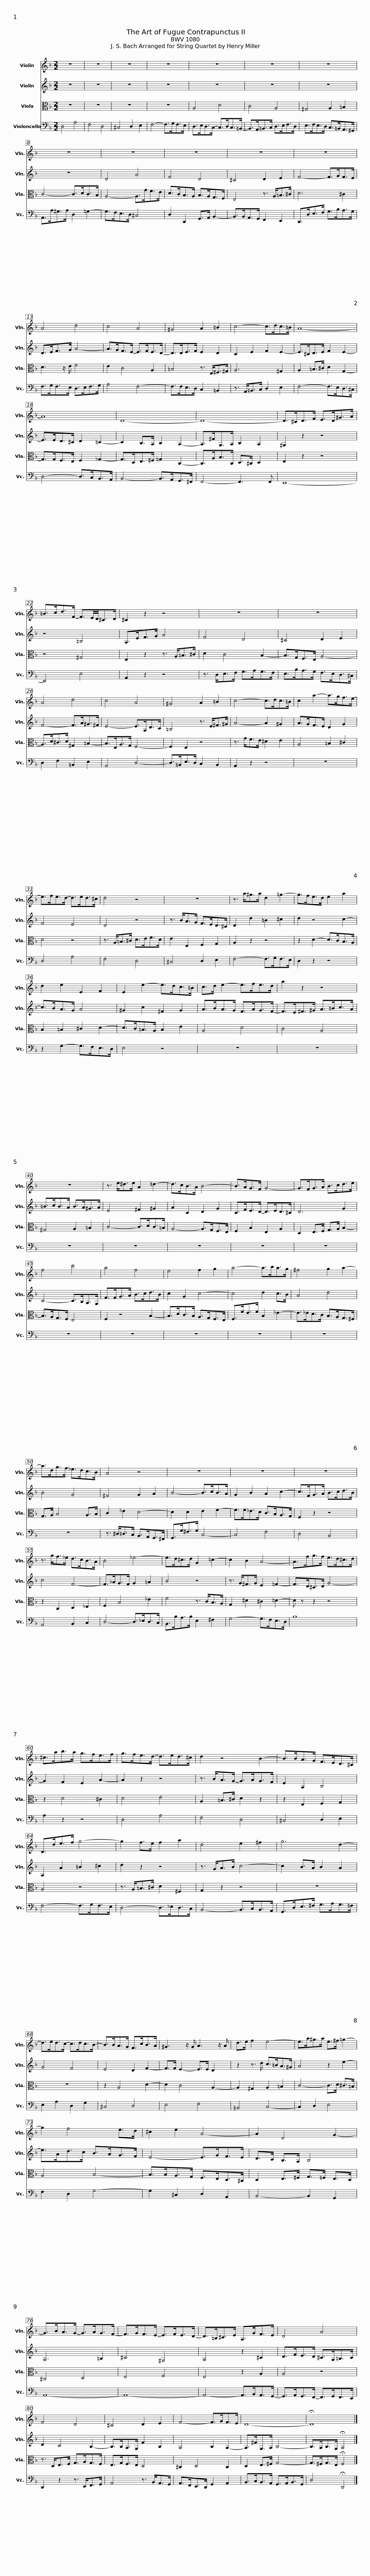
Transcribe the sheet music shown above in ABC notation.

X:1
%%score 1 2 3 4
L:1/8
M:2/2
I:linebreak $
K:F
V:1 treble
V:2 treble
V:3 alto
V:4 bass
V:1
 z8 | z8 | z8 | z8 | z8 | %5
 z8 |$ z8 | z8 | z8 | z8 |$ %10
 z8 | z8 | A4 d4 | c4 A4 |$ ^G4 A2 =B2 | %15
 c4- c>dc>=B | A8- |$ A8 | D8- | D8- |$ %20
 D>^CD>F E>D^G>A | =B>cd>F- F3/2E/4D/4^C>D | ^C2 z2 z4 |$ z8 | z8 | %25
 A4 d4 | c4 A4 |$ ^G4 A2 =B2 | c4- c>dc>=B | c2 a2- a>gf>e- | %30
 e>fe>d- d>ed>^c |$ d4 z4 | z8 | z3/2 a<^ga/ d2 =g2- | g>fe>d e2 a2 |$ %35
 d2 e2 E2 F2 | E2 e2- e>dc>=B | c>d e2- e>fe>d | a2 z2 z4 |$ z8 | %40
 z3/2 e<^de/ A2 =d2- | d>cB>A B4- | B>AG>F G4- |$ G>FG>A B>cd>e | f4 c'4 | %45
 a4 f4 | e4 f2 g2 |$ a4- a>ba>g | ^f4 g2 a2- | a>dg>f _e>dc>B |$ %50
 A4 z4 | z8 | z8 | z8 |$ z3/2 g<f_e/ d>cB>A | %55
 B4 _e4- | e>d^c>d G2 =c2- | c2 B2 A4- |$ A>fg>f e>d^c>d | ^c>ab>a g>fe>f | %60
 g>fe>d- d>ed>^c | d2 z4 B2- |$ B>BA>G F>ED>^C | D>de>f g4- | g2 f>e f2 a2 | %65
 d4 e2 ^f2 |$ g6 d2- | d>ed>c- c>dc>B- | B>BA>G F>cB>A | ^G3 z/ G/ A3 z/ A/ |$ %70
 d>e f2 e4- | e>a^g>a e>^f =g2- | g2 f4 e>d |$ ^c2 e2 A4- | A2 D4 G2- | %75
 G>BA>G- G>AG>F- | F>GF>E- E>FE>D- |$ D>=B,^C>E A,>GF>E | D4 A4 | F4 D4 | %80
 ^C4 D2 E2 |$ F4- F>GF>E | D8- | !fermata!D8 |] %84
V:2
 z8 | z8 | z8 | z8 | z8 | %5
 z8 |$ z8 | z8 | D4 A4 | F4 D4 |$ %10
 ^C4 D2 E2 | F4- F>GF>E | D>EF>G A4- | A>GF>E- E>FE>D- |$ D>DE>F E2 D2 | %15
 C2 E2 F2 E2- | E>^CD>E F2 E2- |$ E>ED>^C D2 =C2- | C2 B,>A, B,2 A,2- | A,>^FG,>A, B,2 A,2 |$ %20
 ^G,2 z2 z4 | z4 =B,4 | A,>EF>G A4 |$ F4 D4 | ^C4 D2 E2 | %25
 F4- F>A^G>^F | E4- E>A,D>C |$ =B,4 z3/2 E<^F^G/ | A4- A2 ^G2 | A>GF>E D2 G2 | %30
 F4 E4 |$ D4 z4 | z3/2 B<AG/ F>ED>^C | D2 d2 =B2 ^c2 | d2 z4 c2- |$ %35
 c>BA>G A4 | ^G2 c2 ^F2 G2 | A>BA>G F>AG>F- | F>E^F>^G A>=Bc>A |$ =B>cB>A B>A^G>A | %40
 E4 ^F2 ^G2 | A2 C2 D2 G2 | C>FE>D- D>ED>^C |$ D6 G2 | C4- C>B,A,>G, | %45
 F>FG>A B>cd>B | c2 G2 c4- |$ c4 d2 c>B | A4 d4 | B4 G4 |$ %50
 ^F4 G2 A2 | B4- B>cB>A | G2 B2 A2 c2- | c>FG>A B>cd>B |$ c4 F4- | %55
 F>_AG>F G2 =A2 | B4 z4 | z3/2 G<^FG/ E2 =F2- |$ F>D^C>D G4- | G2 F2 E2 A2- | %60
 A2 z2 z4 | z3/2 B<AG/- G>AG>F |$ E2 A,2 B,4 | A,2 A2 =B2 ^c2 | d2 z2 z4 | %65
 z3/2 G<AB/ c4- |$ c2 B>A B2 A2 | G4 F4 | E4 D2 F2- | F>F E2- E>E D2 |$ %70
 z2 z3/2 d/ c>=BA>^G | A4 z2 e2- | e>Ad>c B>AG>F |$ E4- E>GF>E | D>C B,>A, B,4 | %75
 A,6 =B,2 | ^C4 ^G,4 |$ A,4 z2 ^C2 | D>FE>D ^C>A,=B,>C | D2 C4 B,2- | %80
 B,>B,A,>G, F2 B,2 |$ A,4 B,2 A,2- | A,>^FG,>A, B,4- | B,>A,B,>G, !fermata!A,4 |] %84
V:3
 z8 | z8 | z8 | z8 | A,4 D4 | %5
 C4 A,4 |$ ^G,4 A,2 =B,2 | C4- C>DC>B, | A,4- A,>GF>E | D>CB,>A, B,>A,G,>F, |$ %10
 E,4 z3/2 A,<=B,^C/ | D6 ^C2 | D3 z/ E/ F4 | E2 C4 A,2 |$ =B,4 z3/2 E,<^F,^G,/ | %15
 A,6 ^G,2 | A,2 =B,>^C D2 G,2- |$ G,>G,F,>E, F,2 _G,2- | G,>D,E,>^F, =G,2 C,2- | C,>A,B,>C, D,>^C, D,2 |$ %20
 E,2 z2 z4 | z4 ^G,4 | E,2 z2 z3/2 A,<=B,^C/ |$ D2 C4 B,2- | B,>G,F,>E, A,4- | %25
 A,>D^C>D ^G,2 =B,2- | B,>E,A,>G, F,4- |$ F,2 E,2 z4 | z3/2 G<FE/ ^D2 E2 | A,4 =B,2 ^C2 | %30
 D4 z4 |$ z3/2 A,<=B,^C/ D>EF>D | E2 E,2 F,2 G,2 | A,2 z2 z4 | z2 D2- D>CB,>A, |$ %35
 B,2 =B,2 ^C2 D2- | D>C=B,>A, B,2 E2 | A,4 D4 | C4 A,4 |$ ^G,4 A,2 =B,2 | %40
 C4- C>DC>=B, | A,4- A,>G,F,>E, | F,2 B,2 E,2 A,2 |$ D,2 E,>F, G,>A, B,2- | B,>A,G,>F, E,4 | %45
 F,2 z4 B,2- | B,>DC>B, A,>G,F,>E, |$ F,>FE>F B,2 _E2- | E>_ED>C B,>A,G,>^F, | G,>A, B,4 A,>B, |$ %50
 C2 _E2 D4- | D2 D2 E2 F2- | F>F_E>D C>B,A,>G, | F,2 z2 z4 |$ z2 C,2 D,2 _E,2 | %55
 F,2 B,4 _E2 | F4 z3/2 C<B,A,/ | G,2 ^D2 ^C2 =D2- |$ D z z2 z4 | z2 D4 ^C2 | %60
 D4 E4 | A,2 =B,>^C D2 z2 |$ z2 E,2 F,2 G,2 | A,4 z4 | z3/2 A,<=B,^C/ D2 ^F,2 | %65
 G,2 z2 z4 |$ z8 | z8 | z2 A,4 D2- | D2 C4 A,2- |$ %70
 A,2 ^G,2 A,2 =B,2 | C4- C>D ^C>=B, | A,4 B,4- |$ B,>B,A,>G, F,>E,D,>^C, | D,2 E,>^F, G,>=F, E,>D, | %75
 ^C,4 D,4 | E,4 F,4 |$ E,4 z2 A,2 | A,4 z4 | z3/2 D,<E,F,/ G,>A,G,>F, | %80
 E,>G,F,>E, D,4 |$ ^C,2 D,4 C,2 | D,2 E,>^F, G,4- | G,>^F,G,>E, !fermata!F,4 |] %84
V:4
 D,4 A,4 | F,4 D,4 | ^C,4 D,2 E,2 | F,4- F,>G,F,>E, | D,>E,D,>C,- C,>D,C,>=B,,- | %5
 B,,>A,,=B,,>C, D,>E,F,>D, |$ E,>F,E,>D, C,>=B,,A,,>^G,, | A,,>A,^G,>A, D,2 =G,2- | G,>F,E,>D, ^C,4 | D,2 D,,2 G,,>A,, B,,2- |$ %10
 B,,>B,,A,,>G,, F,,2 E,,2 | D,,>D,E,>F, G,>B,A,>G, | F,>G,F,>E, D,>E,F,>G, | A,4 F,4- |$ F,>F,E,>D, C,2 =B,,2 | %15
 z3/2 A,,<=B,,C,/ D,2 E,2 | F,4- F,>E,D,>^C, |$ D,4- D,>C,B,,>A,, | B,,4- B,,>A,,G,,>^F,, | F,,4- F,,3 F,, |$ %20
 E,,8- | E,,4 E,4 | A,,2 z2 z4 |$ z3/2 D,<E,F,/ G,>A,G,>F, | E,>B,A,>G, F,>E,D,>^C, | %25
 D,2 F,2 =B,,2 E,2 | A,,4 D,4- |$ D,>=B,,E,>D, C,2 B,,2 | A,,2 z2 z4 | z8 | %30
 D,4 A,4 |$ F,4 D,4 | ^C,4 D,2 E,2 | F,4- F,>G,F,>E, | D,2 z2 z4 |$ %35
 z2 G,2- G,>F,E,>D, | E,4 z4 | z8 | z8 |$ z8 | %40
 z8 | z8 | z8 |$ z8 | z8 | %45
 z8 | z8 |$ z8 | z8 | z8 |$ %50
 z3/2 ^D,<=D,C,/ B,,>A,,G,,>^F,, | G,,>G,^F,>G, C,4- | C,4 F,4 | D,4 B,,4 |$ A,,4 B,,2 C,2 | %55
 D,4- D,>_E,D,>C, | B,,>B,A,>B, E,2 ^F,2 | G,4- G,>F,E,>D, |$ B,8 | A,2 z2 z4 | %60
 D,4 A,4 | F,4 D,4 |$ ^C,4 D,2 E,2 | F,4- F,>G,F,>E, | D,4- D,>_E,D,>C, | %65
 B,,4- B,,>C,B,,>A,, |$ G,,>D,E,>^F, G,>A,G,>=F, | E,2 A,2 D,2 G,2 | ^C,4 D,4 | E,4 F,4 |$ %70
 =B,,4 C,4- | C,2 D,2 E,4 | F,2 D,2 G,4- |$ G,2 ^C,2 D,2 A,,2 | B,,4- B,,2 G,,2 | %75
 A,,8- | A,,8- |$ A,,4- A,,>B,,A,,>G,,- | G,,>A,,G,,>F,,- F,,>G,,F,,>E,, | D,,2 z2 z3/2 E,,<F,,G,,/ | %80
 A,,4 z3/2 B,,<A,,G,,/ |$ A,,>F,,E,,>D,, G,,2 A,,2 | B,,>C,B,,>A,, G,,>A,,B,,>G,, | D,4 !fermata!D,,4 |] %84
